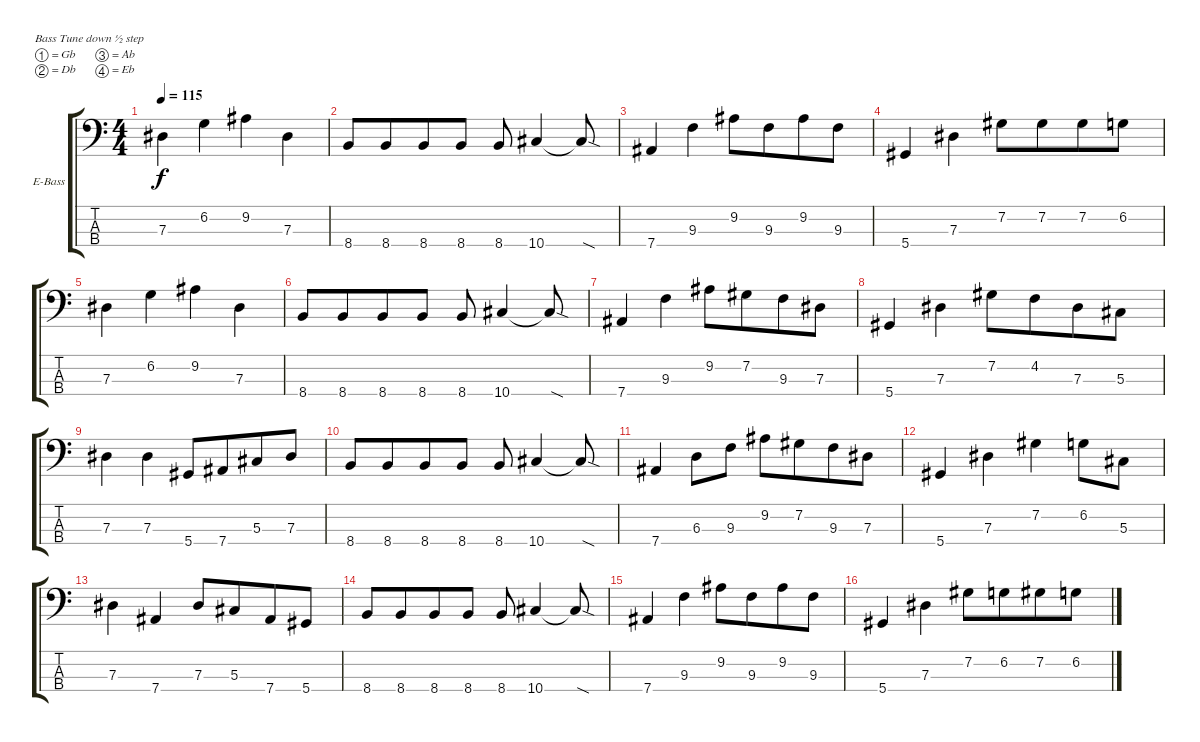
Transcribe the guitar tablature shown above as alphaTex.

\bracketExtendMode groupsimilarinstruments
\firstSystemTrackNameOrientation horizontal
\otherSystemsTrackNameOrientation horizontal
\track ("Bass" "E-Bass") {instrument electricbasspick}
\staff {score tabs}
\tuning (Gb2 Db2 Ab1 Eb1)
\ts (4 4)
\tempo 115
\clef f4
\ks aminor
7.3.4{dy f} 6.2.4 9.2.4 7.3.4 |
8.4.8 8.4.8{beam merge} 8.4.8 8.4.8 8.4.8 10.4.4 10.4{sod t}.8 |
7.4.4 9.3.4 9.2.8 9.3.8{beam merge} 9.2.8 9.3.8 |
5.4.4 7.3.4 7.2.8 7.2.8{beam merge} 7.2.8 6.2.8 |
7.3.4 6.2.4 9.2.4 7.3.4 |
8.4.8 8.4.8{beam merge} 8.4.8 8.4.8 8.4.8 10.4.4 10.4{sod t}.8 |
7.4.4 9.3.4 9.2.8 7.2.8{beam merge} 9.3.8 7.3.8 |
5.4.4 7.3.4 7.2.8 4.2.8{beam merge} 7.3.8 5.3.8 |
7.3.4 7.3.4 5.4.8 7.4.8{beam merge} 5.3.8 7.3.8 |
8.4.8 8.4.8{beam merge} 8.4.8 8.4.8 8.4.8 10.4.4 10.4{sod t}.8 |
7.4.4 6.3.8 9.3.8 9.2.8 7.2.8{beam merge} 9.3.8 7.3.8 |
5.4.4 7.3.4 7.2.4 6.2.8 5.3.8 |
7.3.4 7.4.4 7.3.8 5.3.8{beam merge} 7.4.8 5.4.8 |
8.4.8 8.4.8{beam merge} 8.4.8 8.4.8 8.4.8 10.4.4 10.4{sod t}.8 |
7.4.4 9.3.4 9.2.8 9.3.8{beam merge} 9.2.8 9.3.8 |
5.4.4 7.3.4 7.2.8 6.2.8{beam merge} 7.2.8 6.2.8
